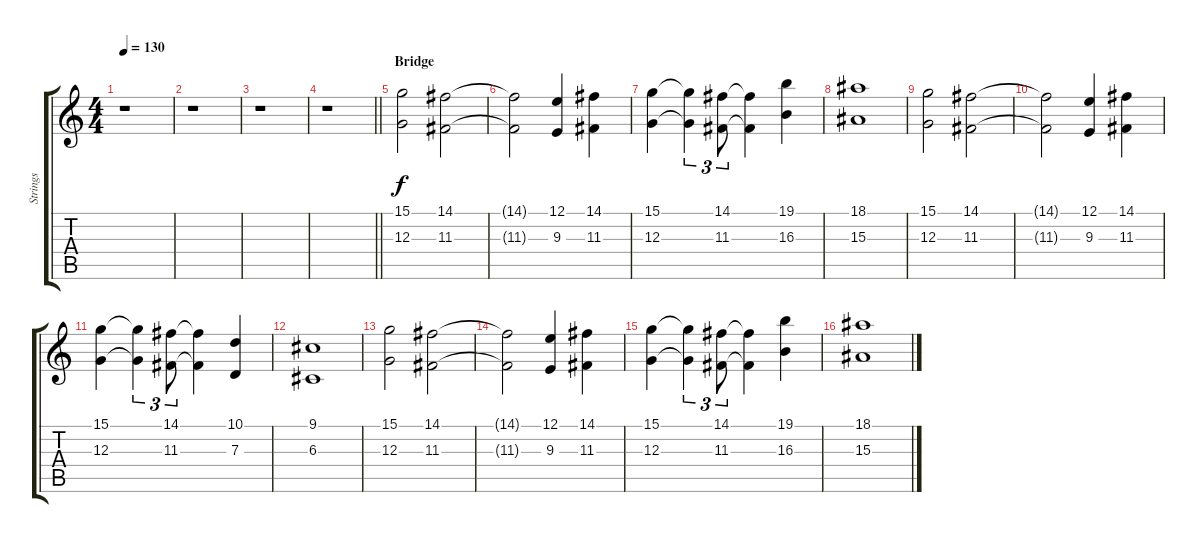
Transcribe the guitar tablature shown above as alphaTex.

\track ("Strings" "Strings") {instrument stringensemble1}
\staff {score tabs}
\tuning (E4 B3 G3 D3 A2 E2) {hide}
\ts (4 4)
\tempo 130
\clef g2
\ks c
r.1{dy f} |
r.1 |
r.1 |
\barLineRight lightlight
r.1 |
\section ("" "Bridge")
(15.1 12.3).2 (14.1 11.3).2 |
(14.1{t} 11.3{t}).2 (12.1 9.3).4 (14.1 11.3).4 |
(15.1 12.3).4 (15.1{t} 12.3{t}).4{tu (3 2)} (14.1 11.3).8{tu (3 2)} (14.1{t} 11.3{t}).4 (19.1 16.3).4 |
(18.1 15.3).1 |
(15.1 12.3).2 (14.1 11.3).2 |
(14.1{t} 11.3{t}).2 (12.1 9.3).4 (14.1 11.3).4 |
(15.1 12.3).4 (15.1{t} 12.3{t}).4{tu (3 2)} (14.1 11.3).8{tu (3 2)} (14.1{t} 11.3{t}).4 (10.1 7.3).4 |
(9.1 6.3).1 |
(15.1 12.3).2 (14.1 11.3).2 |
(14.1{t} 11.3{t}).2 (12.1 9.3).4 (14.1 11.3).4 |
(15.1 12.3).4 (15.1{t} 12.3{t}).4{tu (3 2)} (14.1 11.3).8{tu (3 2)} (14.1{t} 11.3{t}).4 (19.1 16.3).4 |
(18.1 15.3).1
